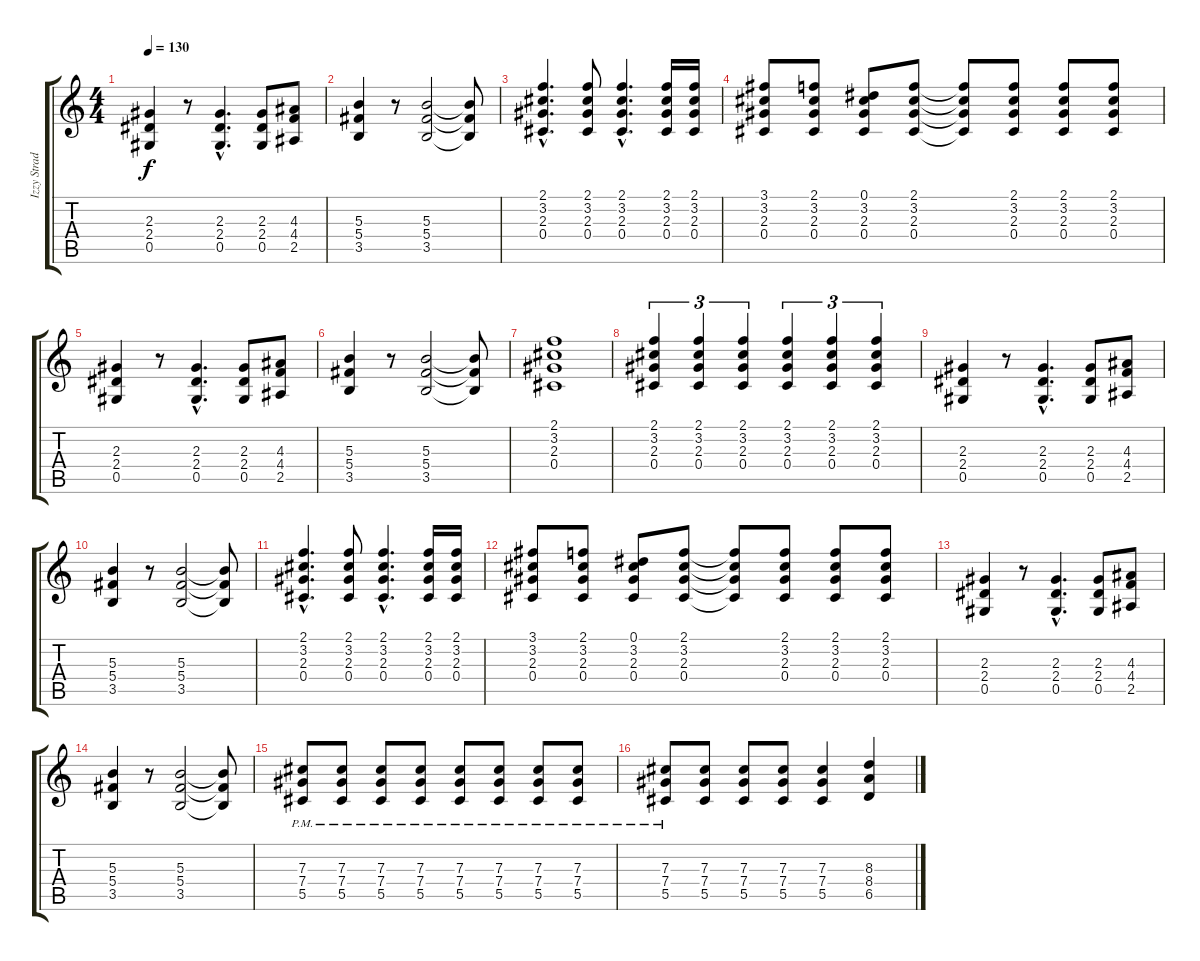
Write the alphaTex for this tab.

\track ("Izzy Stradlin" "Izzy Strad") {instrument overdrivenguitar}
\staff {score tabs}
\tuning (Eb4 Bb3 Gb3 Db3 Ab2 Eb2) {hide}
\ts (4 4)
\tempo 130
\clef g2
\ks c
(2.3 2.4 0.5).4{dy f} r.8 (2.3{hac} 2.4{hac} 0.5{hac}).4{d} (2.3 2.4 0.5).8 (4.3 4.4 2.5).8 |
(5.3 5.4 3.5).4 r.8 (5.3 5.4 3.5).2 (5.3{t} 5.4{t} 3.5{t}).8 |
(2.1{hac} 3.2{hac} 2.3{hac} 0.4{hac}).4{d} (2.1 3.2 2.3 0.4).8 (2.1{hac} 3.2{hac} 2.3{hac} 0.4{hac}).4{d} (2.1 3.2 2.3 0.4).16 (2.1 3.2 2.3 0.4).16 |
(3.1 3.2 2.3 0.4).8 (2.1 3.2 2.3 0.4).8 (0.1 3.2 2.3 0.4).8 (2.1 3.2 2.3 0.4).8 (2.1{t} 3.2{t} 2.3{t} 0.4{t}).8 (2.1 3.2 2.3 0.4).8 (2.1 3.2 2.3 0.4).8 (2.1 3.2 2.3 0.4).8 |
(2.3 2.4 0.5).4 r.8 (2.3{hac} 2.4{hac} 0.5{hac}).4{d} (2.3 2.4 0.5).8 (4.3 4.4 2.5).8 |
(5.3 5.4 3.5).4 r.8 (5.3 5.4 3.5).2 (5.3{t} 5.4{t} 3.5{t}).8 |
(2.1 3.2 2.3 0.4).1 |
(2.1 3.2 2.3 0.4).4{tu (3 2)} (2.1 3.2 2.3 0.4).4{tu (3 2)} (2.1 3.2 2.3 0.4).4{tu (3 2)} (2.1 3.2 2.3 0.4).4{tu (3 2)} (2.1 3.2 2.3 0.4).4{tu (3 2)} (2.1 3.2 2.3 0.4).4{tu (3 2)} |
(2.3 2.4 0.5).4 r.8 (2.3{hac} 2.4{hac} 0.5{hac}).4{d} (2.3 2.4 0.5).8 (4.3 4.4 2.5).8 |
(5.3 5.4 3.5).4 r.8 (5.3 5.4 3.5).2 (5.3{t} 5.4{t} 3.5{t}).8 |
(2.1{hac} 3.2{hac} 2.3{hac} 0.4{hac}).4{d} (2.1 3.2 2.3 0.4).8 (2.1{hac} 3.2{hac} 2.3{hac} 0.4{hac}).4{d} (2.1 3.2 2.3 0.4).16 (2.1 3.2 2.3 0.4).16 |
(3.1 3.2 2.3 0.4).8 (2.1 3.2 2.3 0.4).8 (0.1 3.2 2.3 0.4).8 (2.1 3.2 2.3 0.4).8 (2.1{t} 3.2{t} 2.3{t} 0.4{t}).8 (2.1 3.2 2.3 0.4).8 (2.1 3.2 2.3 0.4).8 (2.1 3.2 2.3 0.4).8 |
(2.3 2.4 0.5).4 r.8 (2.3{hac} 2.4{hac} 0.5{hac}).4{d} (2.3 2.4 0.5).8 (4.3 4.4 2.5).8 |
(5.3 5.4 3.5).4 r.8 (5.3 5.4 3.5).2 (5.3{t} 5.4{t} 3.5{t}).8 |
(7.3 7.4{pm} 5.5{pm}).8 (7.3 7.4{pm} 5.5{pm}).8 (7.3 7.4{pm} 5.5{pm}).8 (7.3 7.4{pm} 5.5{pm}).8 (7.3 7.4{pm} 5.5{pm}).8 (7.3 7.4{pm} 5.5{pm}).8 (7.3 7.4{pm} 5.5{pm}).8 (7.3 7.4 5.5{pm}).8 |
(7.3 7.4 5.5{pm}).8 (7.3 7.4 5.5).8 (7.3 7.4 5.5).8 (7.3 7.4 5.5).8 (7.3 7.4 5.5).4 (8.3 8.4 6.5).4
